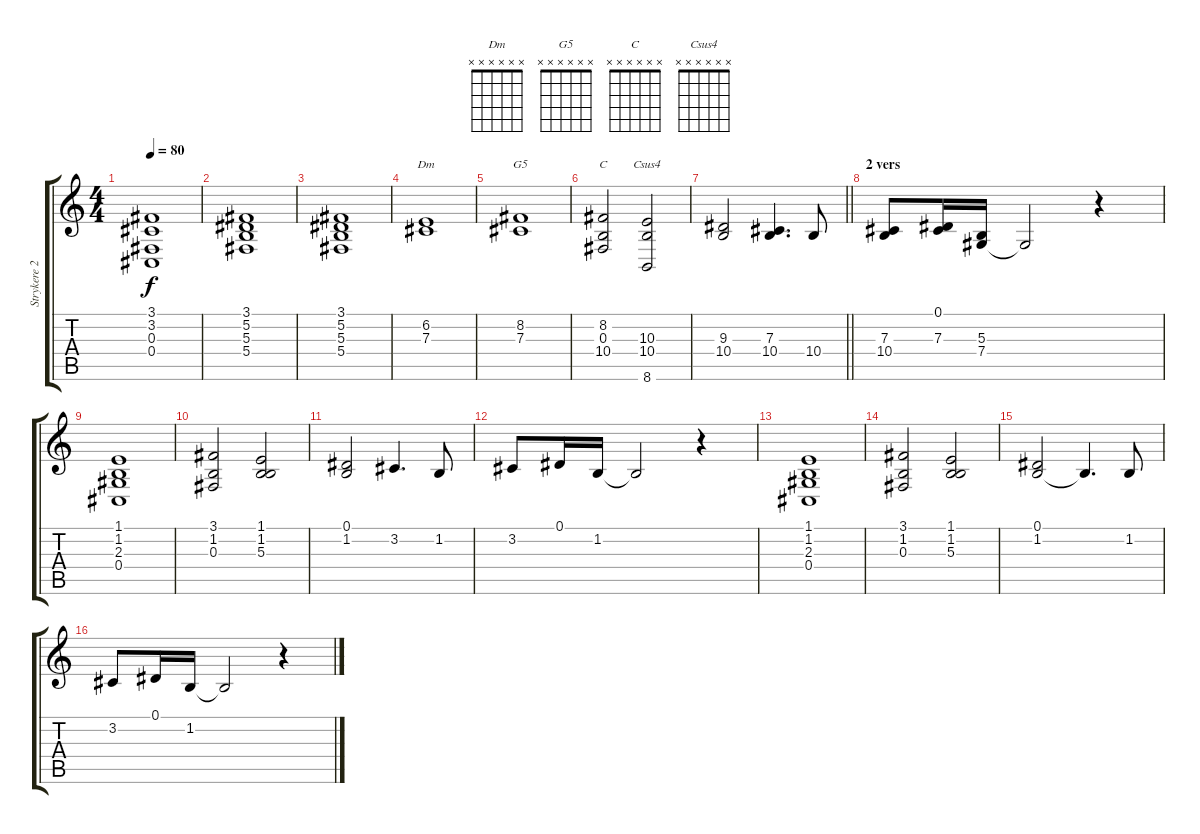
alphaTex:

\track ("Strykere 2" "Strykere 2") {instrument stringensemble1}
\staff {score tabs}
\tuning (Eb4 Bb3 Gb3 Db3 Ab2 Eb2) {hide}
\chord ("Dm" x x x x x x)
\chord ("G5" x x x x x x)
\chord ("C" x x x x x x)
\chord ("Csus4" x x x x x x)
\ts (4 4)
\tempo 80
\clef g2
\ks c
(3.1 3.2 0.3 0.4).1{dy f} |
(3.1 5.2 5.3 5.4).1 |
(3.1 5.2 5.3 5.4).1 |
(6.2 7.3).1{ch "Dm"} |
(8.2 7.3).1{ch "G5"} |
(8.2 0.3 10.4).2{ch "C"} (10.3 10.4 8.6).2{ch "Csus4"} |
\barLineRight lightlight
(9.3 10.4).2 (7.3 10.4).4{d} 10.4.8 |
\section ("" "2 vers")
(7.3 10.4).8 (0.1 7.3).16 (5.3 7.4).16 7.4{t}.2 r.4 |
(1.1 1.2 2.3 0.4).1 |
(3.1 1.2 0.3).2 (1.1 1.2 5.3).2 |
(0.1 1.2).2 3.2.4{d} 1.2.8 |
3.2.8 0.1.16 1.2.16 1.2{t}.2 r.4 |
(1.1 1.2 2.3 0.4).1 |
(3.1 1.2 0.3).2 (1.1 1.2 5.3).2 |
(0.1 1.2).2 1.2{t}.4{d} 1.2.8 |
3.2.8 0.1.16 1.2.16 1.2{t}.2 r.4
